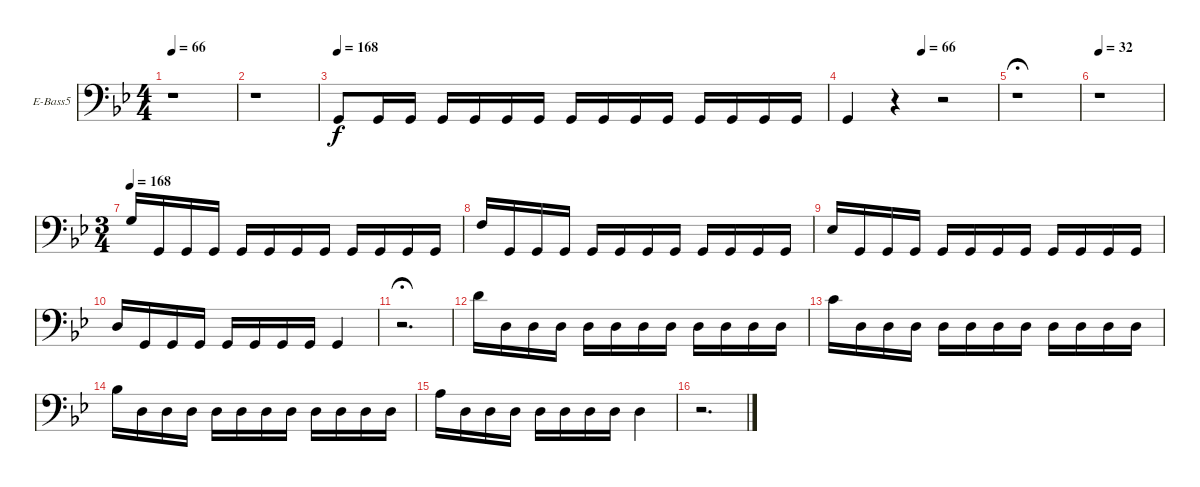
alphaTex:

\defaultSystemsLayout 4
\bracketExtendMode groupsimilarinstruments
\firstSystemTrackNameOrientation horizontal
\otherSystemsTrackNameOrientation horizontal
\track ("Violoncello" "E-Bass5") {instrument electricbassfinger}
\staff {score}
\tuning (G2 D2 A1 E1 B0)
\ts (4 4)
\tempo 66
\clef f4
\ks gminor
r.1{dy f} |
r.1 |
\tempo 168
3.4.8 3.4.16 3.4.16 3.4.16 3.4.16 3.4.16 3.4.16 3.4.16 3.4.16 3.4.16 3.4.16 3.4.16 3.4.16 3.4.16 3.4.16 |
\tempo (66 0.5)
3.4.4 r.4 r.2 |
r.1{fermata (medium 0.5)} |
\tempo 32
r.1 |
\ts (3 4)
\tempo 168
0.1.16 3.4.16 3.4.16 3.4.16 3.4.16 3.4.16 3.4.16 3.4.16 3.4.16 3.4.16 3.4.16 3.4.16 |
3.2.16 3.4.16 3.4.16 3.4.16 3.4.16 3.4.16 3.4.16 3.4.16 3.4.16 3.4.16 3.4.16 3.4.16 |
1.2.16 3.4.16 3.4.16 3.4.16 3.4.16 3.4.16 3.4.16 3.4.16 3.4.16 3.4.16 3.4.16 3.4.16 |
0.2.16 3.4.16 3.4.16 3.4.16 3.4.16 3.4.16 3.4.16 3.4.16 3.4.4 |
r.2{d fermata (medium 0.5)} |
7.1.16 0.2.16 0.2.16 0.2.16 0.2.16 0.2.16 0.2.16 0.2.16 0.2.16 0.2.16 0.2.16 0.2.16 |
5.1.16 5.3.16 5.3.16 5.3.16 5.3.16 5.3.16 5.3.16 5.3.16 5.3.16 5.3.16 5.3.16 5.3.16 |
3.1.16 0.2.16 0.2.16 0.2.16 0.2.16 0.2.16 0.2.16 0.2.16 0.2.16 0.2.16 0.2.16 0.2.16 |
2.1.16 0.2.16 0.2.16 0.2.16 0.2.16 0.2.16 0.2.16 0.2.16 0.2.4 |
r.2{d}
